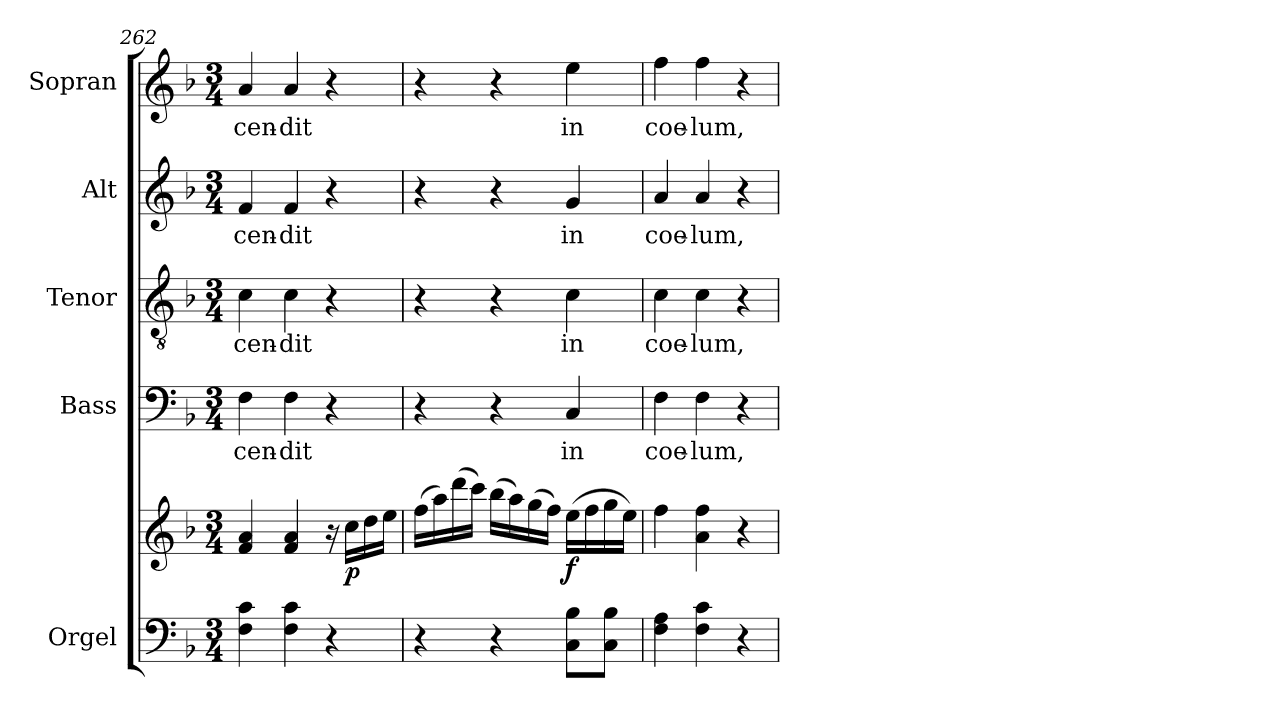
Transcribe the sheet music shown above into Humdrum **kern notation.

**kern	**kern	**dynam	**kern	**text	**kern	**text	**kern	**text	**kern	**text
*part5	*part5	*part5	*part4	*part4	*part3	*part3	*part2	*part2	*part1	*part1
*staff6	*staff5	*staff5/6	*staff4	*staff4	*staff3	*staff3	*staff2	*staff2	*staff1	*staff1
*I"Orgel	*	*	*I"Bass	*	*I"Tenor	*	*I"Alt	*	*I"Sopran	*
*I'Org.	*	*	*I'B.	*	*I'T.	*	*I'A.	*	*I'S.	*
*clefF4	*clefG2	*	*clefF4	*	*clefGv2	*	*clefG2	*	*clefG2	*
*k[b-]	*k[b-]	*	*k[b-]	*	*k[b-]	*	*k[b-]	*	*k[b-]	*
*F:	*F:	*	*F:	*	*F:	*	*F:	*	*F:	*
*M3/4	*M3/4	*	*M3/4	*	*M3/4	*	*M3/4	*	*M3/4	*
=262	=262	=262	=262	=262	=262	=262	=262	=262	=262	=262
!	!	!	!	!LO:LY:b	!	!LO:LY:b	!	!LO:LY:b	!	!LO:LY:b
4F\ 4c\	4f/ 4a/	.	4F\	-cen-	4c\	-cen-	4f/	-cen-	4a/	-cen-
!	!	!	!	!LO:LY:b	!	!LO:LY:b	!	!LO:LY:b	!	!LO:LY:b
4F\ 4c\	4f/ 4a/	.	4F\	-dit	4c\	-dit	4f/	-dit	4a/	-dit
4r	16r	.	4r	.	4r	.	4r	.	4r	.
!	!	!LO:DY:b	!	!	!	!	!	!	!	!
.	16cc\LL	p	.	.	.	.	.	.	.	.
.	16dd\	.	.	.	.	.	.	.	.	.
.	16ee\JJ	.	.	.	.	.	.	.	.	.
!!LO:LB:g=z
=263	=263	=263	=263	=263	=263	=263	=263	=263	=263	=263
4r	(>16ff\LL	.	4r	.	4r	.	4r	.	4r	.
.	16aa\)	.	.	.	.	.	.	.	.	.
.	(>16ddd\	.	.	.	.	.	.	.	.	.
.	16ccc\JJ)	.	.	.	.	.	.	.	.	.
4r	(>16bb-\LL	.	4r	.	4r	.	4r	.	4r	.
.	16aa\)	.	.	.	.	.	.	.	.	.
.	(>16gg\	.	.	.	.	.	.	.	.	.
.	16ff\JJ)	.	.	.	.	.	.	.	.	.
!	!	!LO:DY:b	!	!LO:LY:b	!	!LO:LY:b	!	!LO:LY:b	!	!LO:LY:b
8C\ 8B-\L	(>16ee\LL	f	4C/	in	4c\	in	4g/	in	4ee\	in
.	16ff\	.	.	.	.	.	.	.	.	.
8C\ 8B-\J	16gg\	.	.	.	.	.	.	.	.	.
.	16ee\JJ)	.	.	.	.	.	.	.	.	.
=264	=264	=264	=264	=264	=264	=264	=264	=264	=264	=264
!	!	!	!	!LO:LY:b	!	!LO:LY:b	!	!LO:LY:b	!	!LO:LY:b
4F\ 4A\	4ff\	.	4F\	coe-	4c\	coe-	4a/	coe-	4ff\	coe-
!	!	!	!	!LO:LY:b	!	!LO:LY:b	!	!LO:LY:b	!	!LO:LY:b
4F\ 4c\	4a\ 4ff\	.	4F\	-lum,	4c\	-lum,	4a/	-lum,	4ff\	-lum,
4r	4r	.	4r	.	4r	.	4r	.	4r	.
=	=	=	=	=	=	=	=	=	=	=
*-	*-	*-	*-	*-	*-	*-	*-	*-	*-	*-
